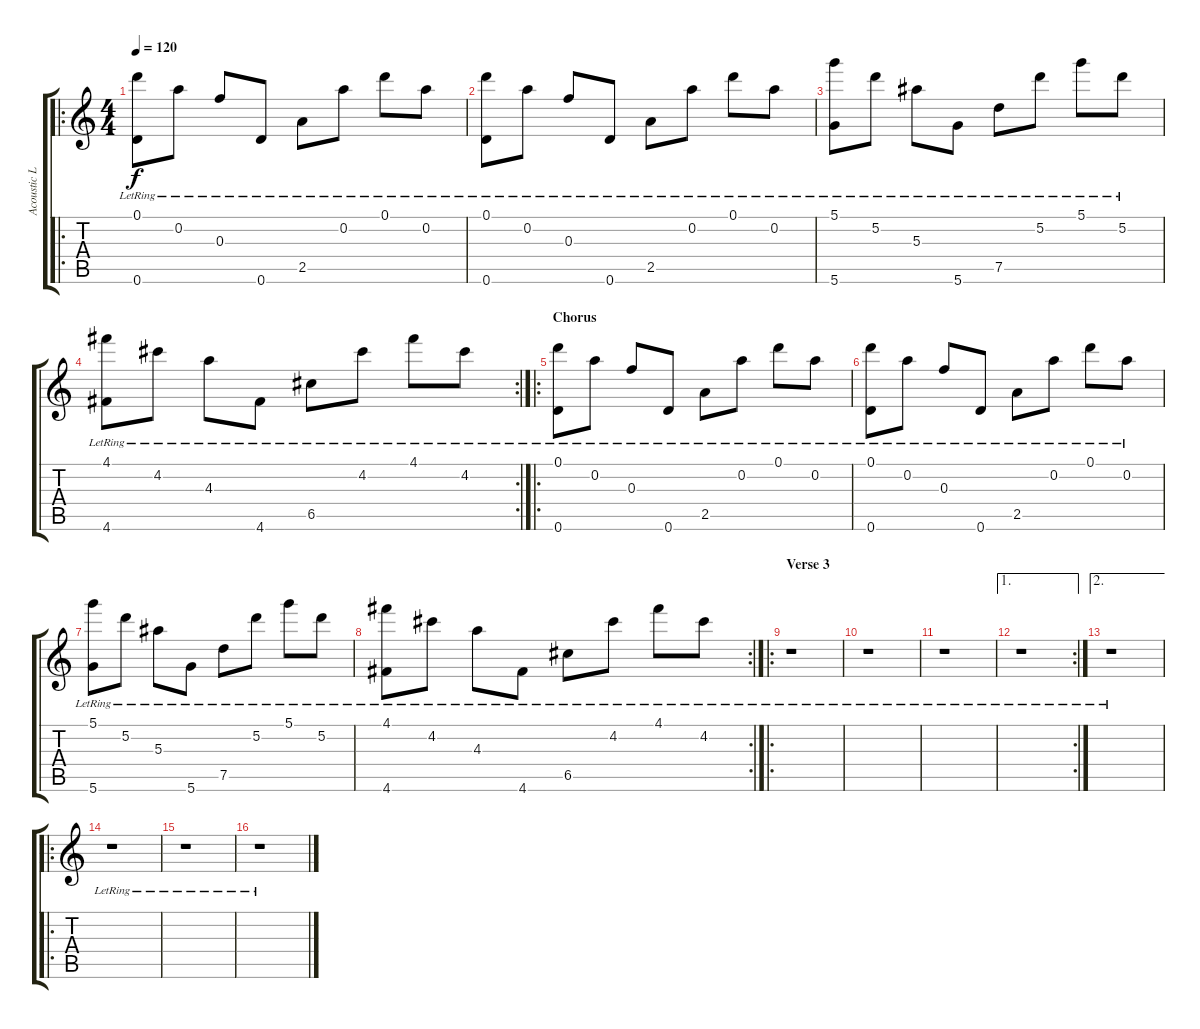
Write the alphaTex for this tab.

\track ("Acoustic Lead" "Acoustic L") {instrument acousticguitarsteel}
\staff {score tabs}
\tuning (D5 A4 F4 C4 G3 D3) {hide}
\ro
\ts (4 4)
\tempo 120
\clef g2
\ks c
(0.1{lr} 0.6{lr}).8{dy f} 0.2{lr}.8 0.3{lr}.8 0.6{lr}.8 2.5{lr}.8 0.2{lr}.8 0.1{lr}.8 0.2{lr}.8 |
(0.1{lr} 0.6{lr}).8 0.2{lr}.8 0.3{lr}.8 0.6{lr}.8 2.5{lr}.8 0.2{lr}.8 0.1{lr}.8 0.2{lr}.8 |
(5.1{lr} 5.6{lr}).8 5.2{lr}.8 5.3{lr}.8 5.6{lr}.8 7.5{lr}.8 5.2{lr}.8 5.1{lr}.8 5.2{lr}.8 |
\rc 2
(4.1{lr} 4.6{lr}).8 4.2{lr}.8 4.3{lr}.8 4.6{lr}.8 6.5{lr}.8 4.2{lr}.8 4.1{lr}.8 4.2{lr}.8 |
\ro
\section ("" "Chorus")
(0.1{lr} 0.6{lr}).8 0.2{lr}.8 0.3{lr}.8 0.6{lr}.8 2.5{lr}.8 0.2{lr}.8 0.1{lr}.8 0.2{lr}.8 |
(0.1{lr} 0.6{lr}).8 0.2{lr}.8 0.3{lr}.8 0.6{lr}.8 2.5{lr}.8 0.2{lr}.8 0.1{lr}.8 0.2{lr}.8 |
(5.1{lr} 5.6{lr}).8 5.2{lr}.8 5.3{lr}.8 5.6{lr}.8 7.5{lr}.8 5.2{lr}.8 5.1{lr}.8 5.2{lr}.8 |
\rc 2
(4.1{lr} 4.6{lr}).8 4.2{lr}.8 4.3{lr}.8 4.6{lr}.8 6.5{lr}.8 4.2{lr}.8 4.1{lr}.8 4.2{lr}.8 |
\ro
\section ("" "Verse 3")
r.1 |
r.1 |
r.1 |
\ae 1
\rc 2
r.1 |
\ae 2
r.1 |
\ro
r.1 |
r.1 |
r.1
